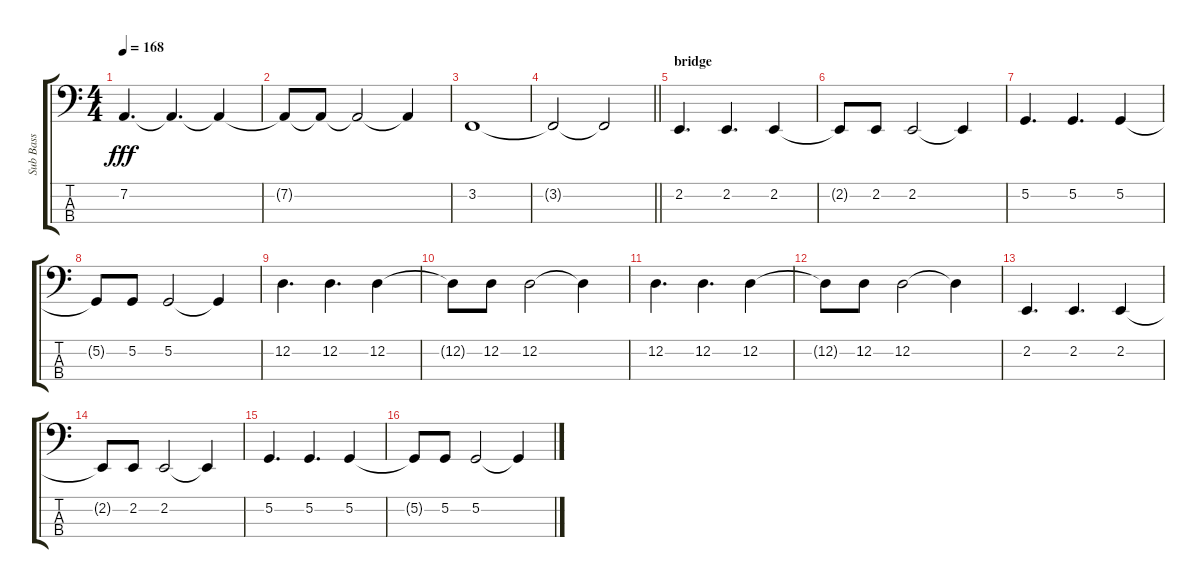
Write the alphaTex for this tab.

\track ("Sub Bass" "Sub Bass") {instrument ocarina}
\staff {score tabs}
\tuning (G2 D2 A1 E1) {hide}
\ts (4 4)
\tempo 168
\clef f4
\ks c
7.2.4{d dy fff} 7.2{t}.4{d} 7.2{t}.4 |
7.2{t}.8 7.2{t}.8 7.2{t}.2 7.2{t}.4 |
3.2.1 |
\barLineRight lightlight
3.2{t}.2 3.2{t}.2 |
\section ("" "bridge")
2.2.4{d} 2.2.4{d} 2.2.4 |
2.2{t}.8 2.2.8 2.2.2 2.2{t}.4 |
5.2.4{d} 5.2.4{d} 5.2.4 |
5.2{t}.8 5.2.8 5.2.2 5.2{t}.4 |
12.2.4{d} 12.2.4{d} 12.2.4 |
12.2{t}.8 12.2.8 12.2.2 12.2{t}.4 |
12.2.4{d} 12.2.4{d} 12.2.4 |
12.2{t}.8 12.2.8 12.2.2 12.2{t}.4 |
2.2.4{d} 2.2.4{d} 2.2.4 |
2.2{t}.8 2.2.8 2.2.2 2.2{t}.4 |
5.2.4{d} 5.2.4{d} 5.2.4 |
5.2{t}.8 5.2.8 5.2.2 5.2{t}.4
